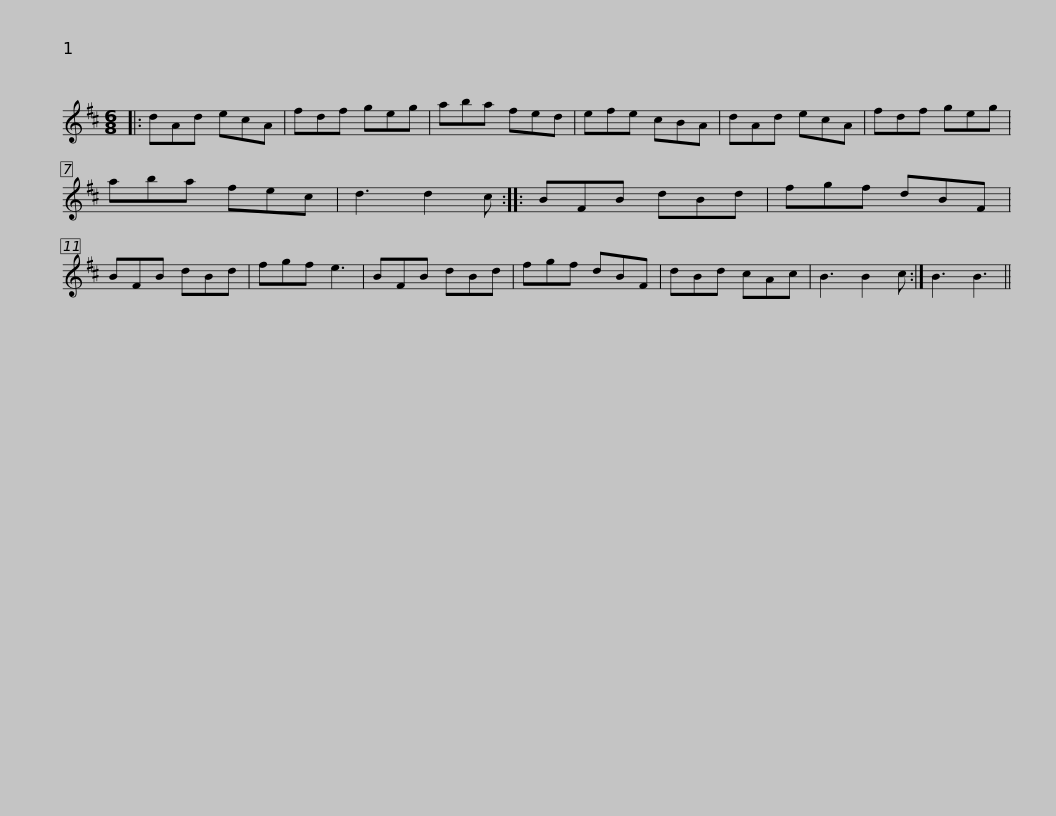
X:1
L:1/8
M:6/8
I:linebreak $
K:D
V:1 treble
V:1
|: dAd ecA | fdf geg | aba fed | efe cBA | dAd ecA | %5
 fdf geg | aba fec |$ d3 d2 c :: BFB dBd | fgf dBF | %10
 BFB dBd | fgf e3 | BFB dBd | fgf dBF | dBd cAc |$ %15
 B3 B2 c :| B3 B3 || %17
